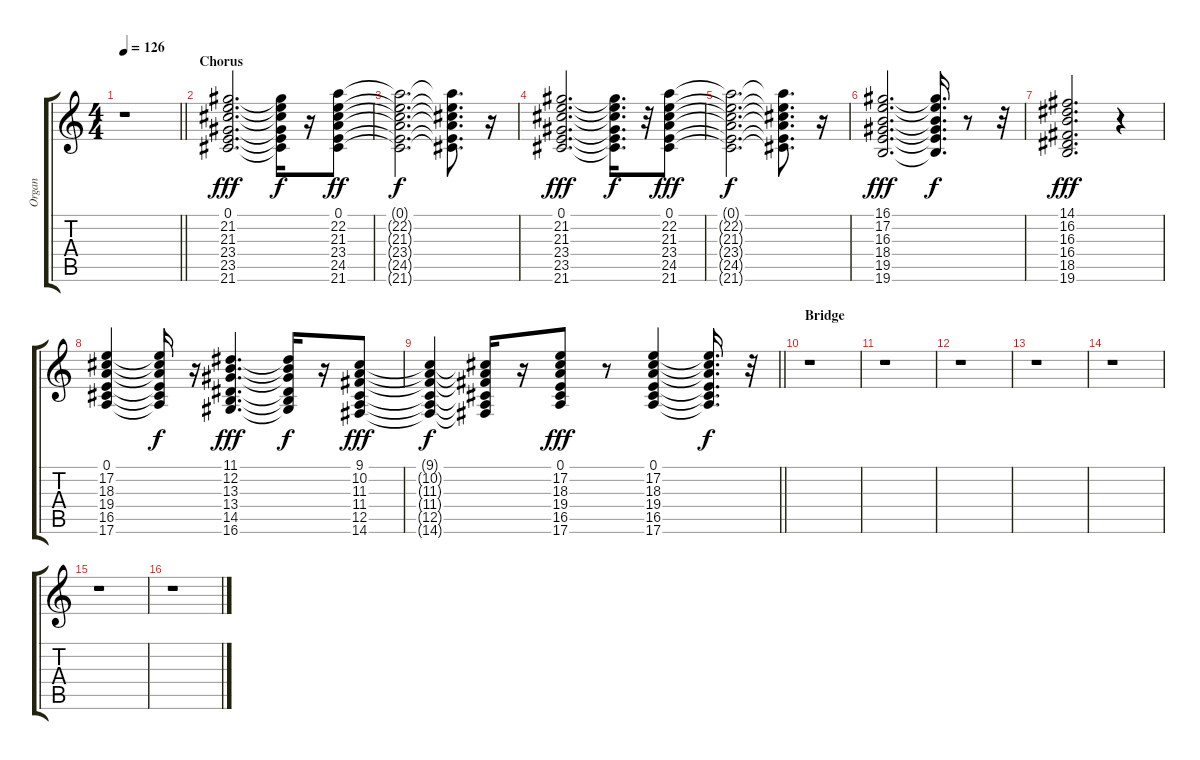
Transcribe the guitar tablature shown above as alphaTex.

\track ("Organ" "Organ") {instrument drawbarorgan}
\staff {score tabs}
\tuning (E4 B3 G3 D3 A2 E2) {hide}
\ts (4 4)
\tempo 126
\clef g2
\barLineRight lightlight
\ks c
r.1{dy f} |
\section ("" "Chorus")
(0.1 21.2 21.3 23.4 23.5 21.6).2{d dy fff} (0.1{t} 21.2{t} 21.3{t} 23.4{t} 23.5{t} 21.6{t}).16{dy f} r.16 (0.1 22.2 21.3 23.4 24.5 21.6).8{dy ff} |
(0.1{t} 22.2{t} 21.3{t} 23.4{t} 24.5{t} 21.6{t}).2{d dy f} (0.1{t} 22.2{t} 21.3{t} 23.4{t} 24.5{t} 21.6{t}).8{d} r.16 |
(0.1 21.2 21.3 23.4 23.5 21.6).2{d dy fff} (0.1{t} 21.2{t} 21.3{t} 23.4{t} 23.5{t} 21.6{t}).16{d dy f} r.32 (0.1 22.2 21.3 23.4 24.5 21.6).8{dy fff} |
(0.1{t} 22.2{t} 21.3{t} 23.4{t} 24.5{t} 21.6{t}).2{d dy f} (0.1{t} 22.2{t} 21.3{t} 23.4{t} 24.5{t} 21.6{t}).8{d} r.16 |
(16.1 17.2 16.3 18.4 19.5 19.6).2{d dy fff} (16.1{t} 17.2{t} 16.3{t} 18.4{t} 19.5{t} 19.6{t}).16{d dy f} r.8 r.32 |
(14.1 16.2 16.3 16.4 18.5 19.6).2{d dy fff} r.4 |
(0.1 17.2 18.3 19.4 16.5 17.6).4 (0.1{t} 17.2{t} 18.3{t} 19.4{t} 16.5{t} 17.6{t}).16{dy f} r.16 (11.1 12.2 13.3 13.4 14.5 16.6).4{d dy fff} (11.1{t} 12.2{t} 13.3{t} 13.4{t} 14.5{t} 16.6{t}).16{dy f} r.16 (9.1 10.2 11.3 11.4 12.5 14.6).8{dy fff} |
\barLineRight lightlight
(9.1{t} 10.2{t} 11.3{t} 11.4{t} 12.5{t} 14.6{t}).4{dy f} (9.1{t} 10.2{t} 11.3{t} 11.4{t} 12.5{t} 14.6{t}).16 r.16 (0.1 17.2 18.3 19.4 16.5 17.6).8{dy fff} r.8 (0.1 17.2 18.3 19.4 16.5 17.6).4 (0.1{t} 17.2{t} 18.3{t} 19.4{t} 16.5{t} 17.6{t}).16{d dy f} r.32 |
\section ("" "Bridge")
r.1 |
r.1 |
r.1 |
r.1 |
r.1 |
r.1 |
r.1
